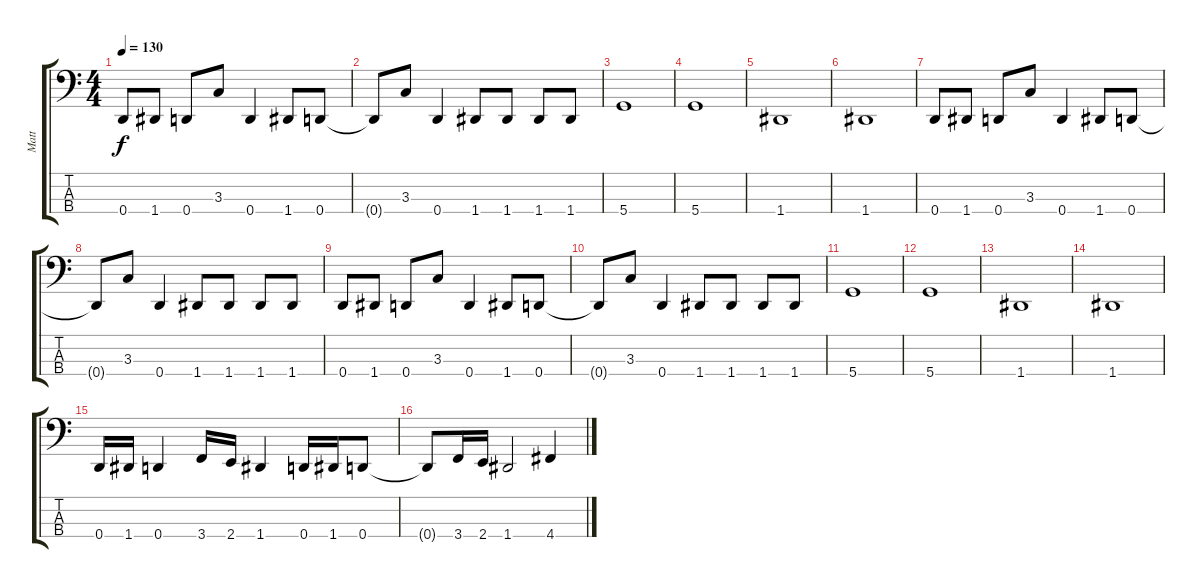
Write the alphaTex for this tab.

\track ("Matt" "Matt") {instrument electricbasspick}
\staff {score tabs}
\tuning (G2 D2 A1 D1) {hide}
\ts (4 4)
\tempo 130
\clef f4
\ks c
0.4.8{dy f} 1.4.8 0.4.8 3.3.8 0.4.4 1.4.8 0.4.8 |
0.4{t}.8 3.3.8 0.4.4 1.4.8 1.4.8 1.4.8 1.4.8 |
5.4.1 |
5.4.1 |
1.4.1 |
1.4.1 |
0.4.8 1.4.8 0.4.8 3.3.8 0.4.4 1.4.8 0.4.8 |
0.4{t}.8 3.3.8 0.4.4 1.4.8 1.4.8 1.4.8 1.4.8 |
0.4.8 1.4.8 0.4.8 3.3.8 0.4.4 1.4.8 0.4.8 |
0.4{t}.8 3.3.8 0.4.4 1.4.8 1.4.8 1.4.8 1.4.8 |
5.4.1 |
5.4.1 |
1.4.1 |
1.4.1 |
0.4.16 1.4.16 0.4.4 3.4.16 2.4.16 1.4.4 0.4.16 1.4.16 0.4.8 |
0.4{t}.8 3.4.16 2.4.16 1.4.2 4.4.4
